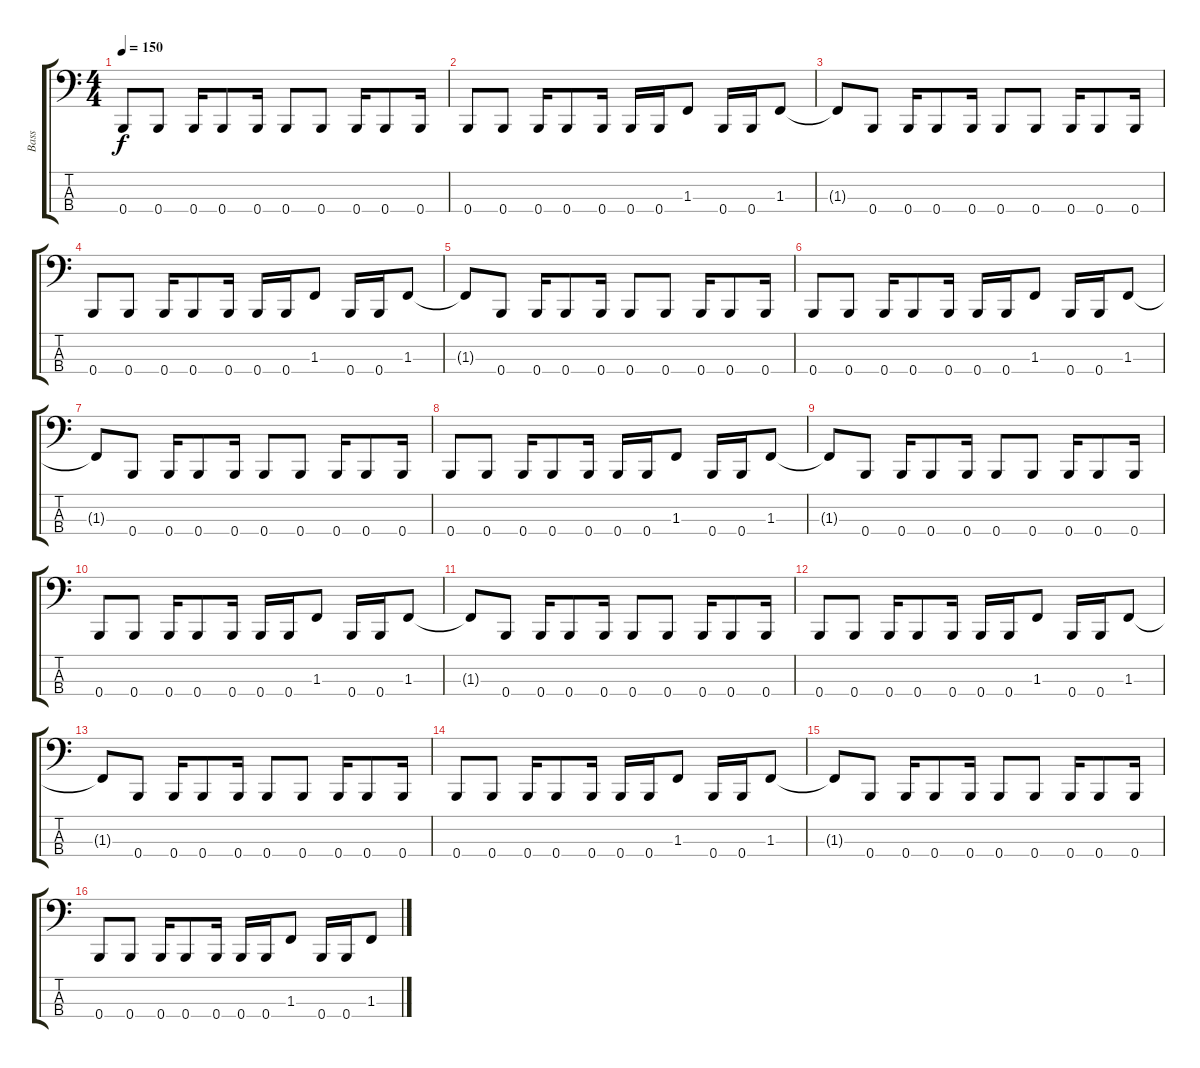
\track ("Bass" "Bass") {instrument electricbasspick}
\staff {score tabs}
\tuning (D2 A1 E1 B0) {hide}
\ts (4 4)
\tempo 150
\clef f4
\ks c
0.4.8{dy f} 0.4.8 0.4.16 0.4.8 0.4.16 0.4.8 0.4.8 0.4.16 0.4.8 0.4.16 |
0.4.8 0.4.8 0.4.16 0.4.8 0.4.16 0.4.16 0.4.16 1.3.8 0.4.16 0.4.16 1.3.8 |
1.3{t}.8 0.4.8 0.4.16 0.4.8 0.4.16 0.4.8 0.4.8 0.4.16 0.4.8 0.4.16 |
0.4.8 0.4.8 0.4.16 0.4.8 0.4.16 0.4.16 0.4.16 1.3.8 0.4.16 0.4.16 1.3.8 |
1.3{t}.8 0.4.8 0.4.16 0.4.8 0.4.16 0.4.8 0.4.8 0.4.16 0.4.8 0.4.16 |
0.4.8 0.4.8 0.4.16 0.4.8 0.4.16 0.4.16 0.4.16 1.3.8 0.4.16 0.4.16 1.3.8 |
1.3{t}.8 0.4.8 0.4.16 0.4.8 0.4.16 0.4.8 0.4.8 0.4.16 0.4.8 0.4.16 |
0.4.8 0.4.8 0.4.16 0.4.8 0.4.16 0.4.16 0.4.16 1.3.8 0.4.16 0.4.16 1.3.8 |
1.3{t}.8 0.4.8 0.4.16 0.4.8 0.4.16 0.4.8 0.4.8 0.4.16 0.4.8 0.4.16 |
0.4.8 0.4.8 0.4.16 0.4.8 0.4.16 0.4.16 0.4.16 1.3.8 0.4.16 0.4.16 1.3.8 |
1.3{t}.8 0.4.8 0.4.16 0.4.8 0.4.16 0.4.8 0.4.8 0.4.16 0.4.8 0.4.16 |
0.4.8 0.4.8 0.4.16 0.4.8 0.4.16 0.4.16 0.4.16 1.3.8 0.4.16 0.4.16 1.3.8 |
1.3{t}.8 0.4.8 0.4.16 0.4.8 0.4.16 0.4.8 0.4.8 0.4.16 0.4.8 0.4.16 |
0.4.8 0.4.8 0.4.16 0.4.8 0.4.16 0.4.16 0.4.16 1.3.8 0.4.16 0.4.16 1.3.8 |
1.3{t}.8 0.4.8 0.4.16 0.4.8 0.4.16 0.4.8 0.4.8 0.4.16 0.4.8 0.4.16 |
0.4.8 0.4.8 0.4.16 0.4.8 0.4.16 0.4.16 0.4.16 1.3.8 0.4.16 0.4.16 1.3.8
